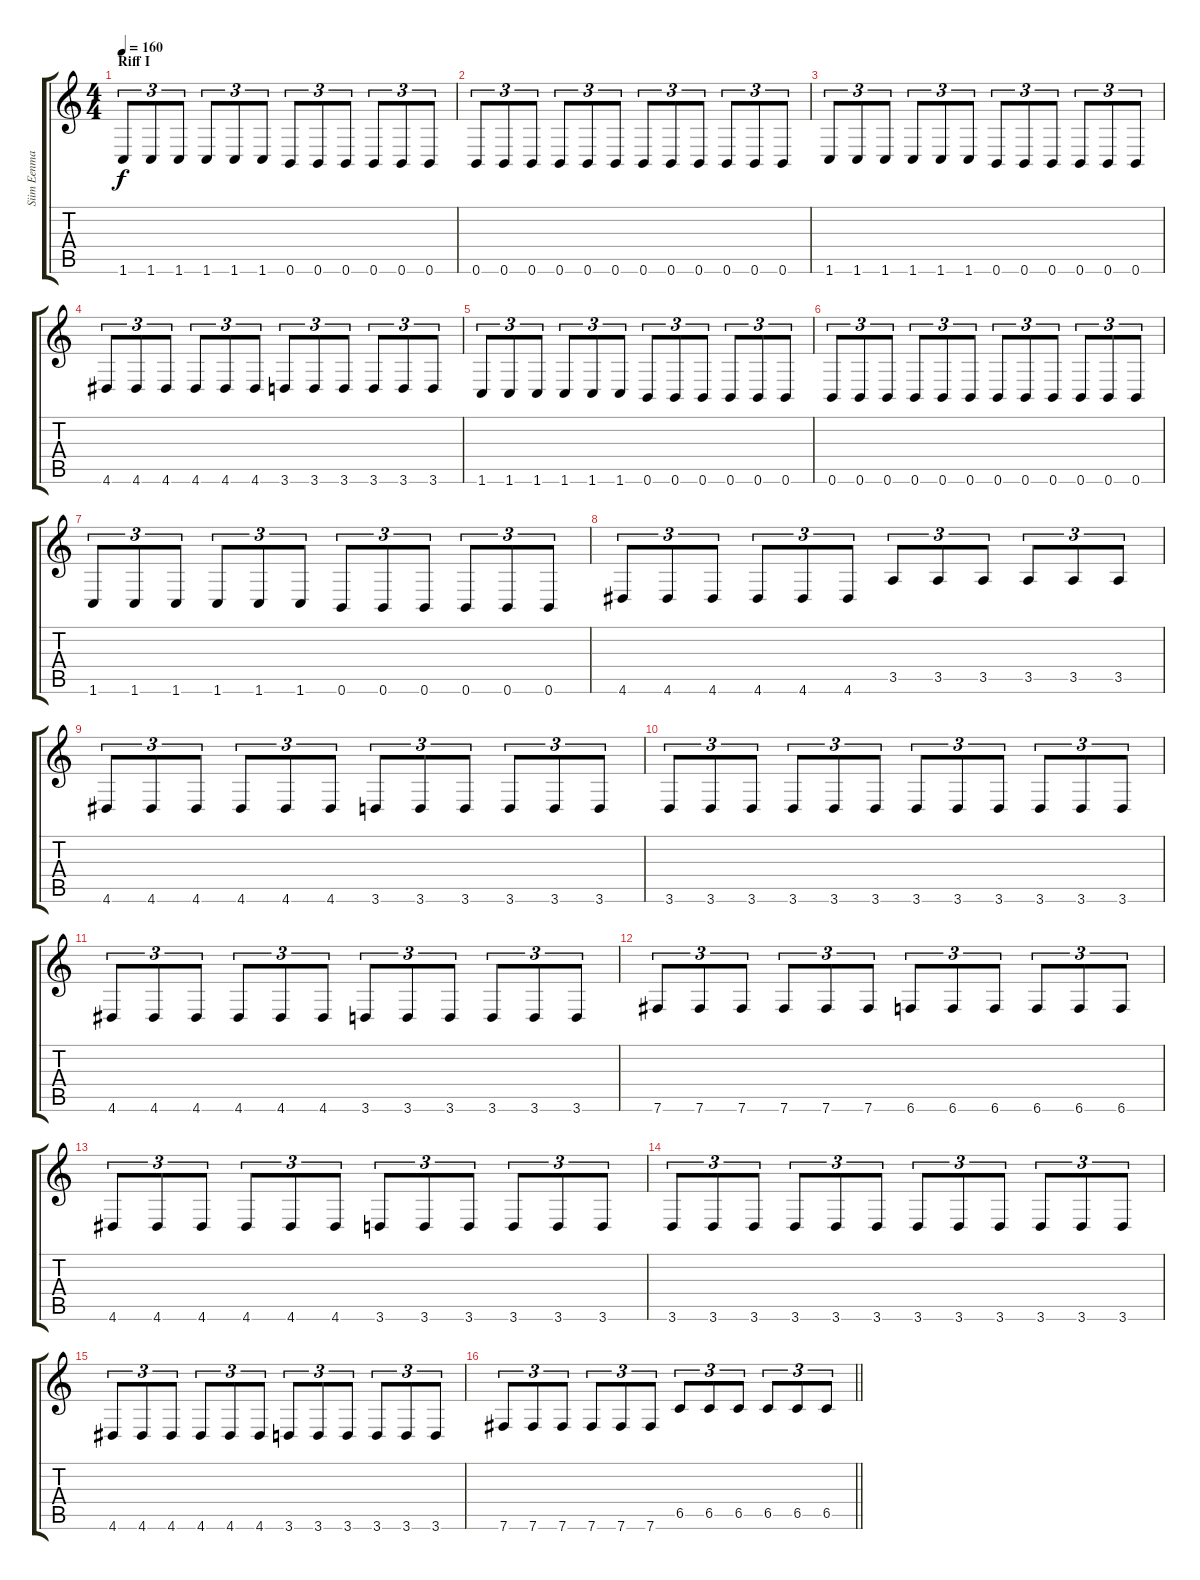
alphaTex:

\track ("Siim Eenma" "Siim Eenma") {instrument distortionguitar}
\staff {score tabs}
\tuning (Db4 Ab3 E3 B2 Gb2 B1) {hide}
\ts (4 4)
\section ("" "Riff I")
\tempo 160
\clef g2
\ks c
1.6.8{tu (3 2) dy f} 1.6.8{tu (3 2)} 1.6.8{tu (3 2)} 1.6.8{tu (3 2)} 1.6.8{tu (3 2)} 1.6.8{tu (3 2)} 0.6.8{tu (3 2)} 0.6.8{tu (3 2)} 0.6.8{tu (3 2)} 0.6.8{tu (3 2)} 0.6.8{tu (3 2)} 0.6.8{tu (3 2)} |
0.6.8{tu (3 2)} 0.6.8{tu (3 2)} 0.6.8{tu (3 2)} 0.6.8{tu (3 2)} 0.6.8{tu (3 2)} 0.6.8{tu (3 2)} 0.6.8{tu (3 2)} 0.6.8{tu (3 2)} 0.6.8{tu (3 2)} 0.6.8{tu (3 2)} 0.6.8{tu (3 2)} 0.6.8{tu (3 2)} |
1.6.8{tu (3 2)} 1.6.8{tu (3 2)} 1.6.8{tu (3 2)} 1.6.8{tu (3 2)} 1.6.8{tu (3 2)} 1.6.8{tu (3 2)} 0.6.8{tu (3 2)} 0.6.8{tu (3 2)} 0.6.8{tu (3 2)} 0.6.8{tu (3 2)} 0.6.8{tu (3 2)} 0.6.8{tu (3 2)} |
4.6.8{tu (3 2)} 4.6.8{tu (3 2)} 4.6.8{tu (3 2)} 4.6.8{tu (3 2)} 4.6.8{tu (3 2)} 4.6.8{tu (3 2)} 3.6.8{tu (3 2)} 3.6.8{tu (3 2)} 3.6.8{tu (3 2)} 3.6.8{tu (3 2)} 3.6.8{tu (3 2)} 3.6.8{tu (3 2)} |
1.6.8{tu (3 2)} 1.6.8{tu (3 2)} 1.6.8{tu (3 2)} 1.6.8{tu (3 2)} 1.6.8{tu (3 2)} 1.6.8{tu (3 2)} 0.6.8{tu (3 2)} 0.6.8{tu (3 2)} 0.6.8{tu (3 2)} 0.6.8{tu (3 2)} 0.6.8{tu (3 2)} 0.6.8{tu (3 2)} |
0.6.8{tu (3 2)} 0.6.8{tu (3 2)} 0.6.8{tu (3 2)} 0.6.8{tu (3 2)} 0.6.8{tu (3 2)} 0.6.8{tu (3 2)} 0.6.8{tu (3 2)} 0.6.8{tu (3 2)} 0.6.8{tu (3 2)} 0.6.8{tu (3 2)} 0.6.8{tu (3 2)} 0.6.8{tu (3 2)} |
1.6.8{tu (3 2)} 1.6.8{tu (3 2)} 1.6.8{tu (3 2)} 1.6.8{tu (3 2)} 1.6.8{tu (3 2)} 1.6.8{tu (3 2)} 0.6.8{tu (3 2)} 0.6.8{tu (3 2)} 0.6.8{tu (3 2)} 0.6.8{tu (3 2)} 0.6.8{tu (3 2)} 0.6.8{tu (3 2)} |
4.6.8{tu (3 2)} 4.6.8{tu (3 2)} 4.6.8{tu (3 2)} 4.6.8{tu (3 2)} 4.6.8{tu (3 2)} 4.6.8{tu (3 2)} 3.5.8{tu (3 2)} 3.5.8{tu (3 2)} 3.5.8{tu (3 2)} 3.5.8{tu (3 2)} 3.5.8{tu (3 2)} 3.5.8{tu (3 2)} |
4.6.8{tu (3 2)} 4.6.8{tu (3 2)} 4.6.8{tu (3 2)} 4.6.8{tu (3 2)} 4.6.8{tu (3 2)} 4.6.8{tu (3 2)} 3.6.8{tu (3 2)} 3.6.8{tu (3 2)} 3.6.8{tu (3 2)} 3.6.8{tu (3 2)} 3.6.8{tu (3 2)} 3.6.8{tu (3 2)} |
3.6.8{tu (3 2)} 3.6.8{tu (3 2)} 3.6.8{tu (3 2)} 3.6.8{tu (3 2)} 3.6.8{tu (3 2)} 3.6.8{tu (3 2)} 3.6.8{tu (3 2)} 3.6.8{tu (3 2)} 3.6.8{tu (3 2)} 3.6.8{tu (3 2)} 3.6.8{tu (3 2)} 3.6.8{tu (3 2)} |
4.6.8{tu (3 2)} 4.6.8{tu (3 2)} 4.6.8{tu (3 2)} 4.6.8{tu (3 2)} 4.6.8{tu (3 2)} 4.6.8{tu (3 2)} 3.6.8{tu (3 2)} 3.6.8{tu (3 2)} 3.6.8{tu (3 2)} 3.6.8{tu (3 2)} 3.6.8{tu (3 2)} 3.6.8{tu (3 2)} |
7.6.8{tu (3 2)} 7.6.8{tu (3 2)} 7.6.8{tu (3 2)} 7.6.8{tu (3 2)} 7.6.8{tu (3 2)} 7.6.8{tu (3 2)} 6.6.8{tu (3 2)} 6.6.8{tu (3 2)} 6.6.8{tu (3 2)} 6.6.8{tu (3 2)} 6.6.8{tu (3 2)} 6.6.8{tu (3 2)} |
4.6.8{tu (3 2)} 4.6.8{tu (3 2)} 4.6.8{tu (3 2)} 4.6.8{tu (3 2)} 4.6.8{tu (3 2)} 4.6.8{tu (3 2)} 3.6.8{tu (3 2)} 3.6.8{tu (3 2)} 3.6.8{tu (3 2)} 3.6.8{tu (3 2)} 3.6.8{tu (3 2)} 3.6.8{tu (3 2)} |
3.6.8{tu (3 2)} 3.6.8{tu (3 2)} 3.6.8{tu (3 2)} 3.6.8{tu (3 2)} 3.6.8{tu (3 2)} 3.6.8{tu (3 2)} 3.6.8{tu (3 2)} 3.6.8{tu (3 2)} 3.6.8{tu (3 2)} 3.6.8{tu (3 2)} 3.6.8{tu (3 2)} 3.6.8{tu (3 2)} |
4.6.8{tu (3 2)} 4.6.8{tu (3 2)} 4.6.8{tu (3 2)} 4.6.8{tu (3 2)} 4.6.8{tu (3 2)} 4.6.8{tu (3 2)} 3.6.8{tu (3 2)} 3.6.8{tu (3 2)} 3.6.8{tu (3 2)} 3.6.8{tu (3 2)} 3.6.8{tu (3 2)} 3.6.8{tu (3 2)} |
\barLineRight lightlight
7.6.8{tu (3 2)} 7.6.8{tu (3 2)} 7.6.8{tu (3 2)} 7.6.8{tu (3 2)} 7.6.8{tu (3 2)} 7.6.8{tu (3 2)} 6.5.8{tu (3 2)} 6.5.8{tu (3 2)} 6.5.8{tu (3 2)} 6.5.8{tu (3 2)} 6.5.8{tu (3 2)} 6.5.8{tu (3 2)}
